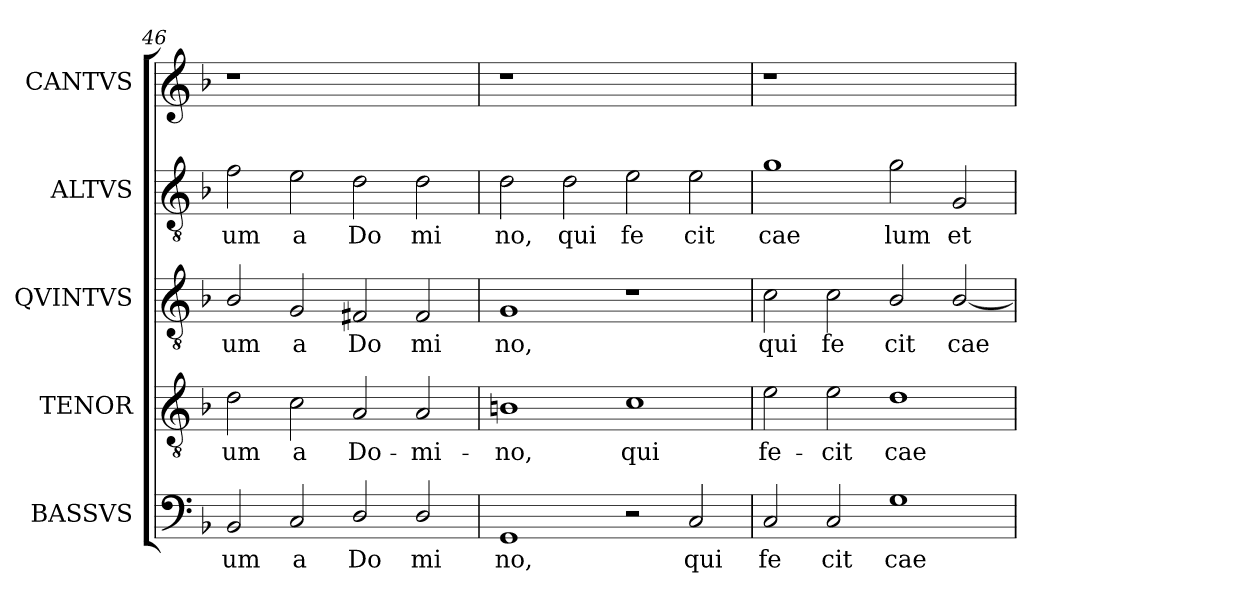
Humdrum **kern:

**kern	**text	**kern	**text	**kern	**text	**kern	**text	**kern
*part5	*part5	*part4	*part4	*part3	*part3	*part2	*part2	*part1
*staff5	*staff5	*staff4	*staff4	*staff3	*staff3	*staff2	*staff2	*staff1
*I"BASSVS	*	*I"TENOR	*	*I"QVINTVS	*	*I"ALTVS	*	*I"CANTVS
*clefF4	*	*clefGv2	*	*clefGv2	*	*clefGv2	*	*clefG2
*ITrd-3c-5	*	*ITrd-3c-5	*	*ITrd-3c-5	*	*ITrd-3c-5	*	*
*k[b-e-]	*	*k[b-e-]	*	*k[b-e-]	*	*k[b-e-]	*	*k[b-]
*B-:	*	*B-:	*	*B-:	*	*B-:	*	*F:
=46	=46	=46	=46	=46	=46	=46	=46	=46
!	!LO:LY:b:cj	!	!LO:LY:b:cj	!	!LO:LY:b:cj	!	!LO:LY:b:cj	!
2E-/	um	2g\	-um	2e-/	um	2b-\	um	1r
!	!LO:LY:b:cj	!	!LO:LY:b:cj	!	!LO:LY:b:cj	!	!LO:LY:b:cj	!
2F/	a	2f\	a	2c/	a	2a\	a	.
!	!LO:LY:b:cj	!	!LO:LY:b:cj	!	!LO:LY:b:cj	!	!LO:LY:b:cj	!
2G/	Do	2d/	Do-	2Bn/	Do	2g\	Do	1ryy
!	!LO:LY:b:cj	!	!LO:LY:b:cj	!	!LO:LY:b:cj	!	!LO:LY:b:cj	!
2G/	mi	2d/	-mi-	2B/	mi	2g\	mi	.
=47	=47	=47	=47	=47	=47	=47	=47	=47
!	!LO:LY:b:cj	!	!LO:LY:b:cj	!	!LO:LY:b:cj	!	!LO:LY:b:cj	!
1C	no,	1en	-no,	1c	no,	2g\	no,	1r
!	!	!	!	!	!	!	!LO:LY:b:cj	!
.	.	.	.	.	.	2g\	qui	.
!	!	!	!LO:LY:b:cj	!	!	!	!LO:LY:b:cj	!
2r	.	1f	qui	1r	.	2a\	fe	1ryy
!	!LO:LY:b:cj	!	!	!	!	!	!LO:LY:b:cj	!
2F/	qui	.	.	.	.	2a\	cit	.
=48	=48	=48	=48	=48	=48	=48	=48	=48
!	!LO:LY:b:cj	!	!LO:LY:b:cj	!	!LO:LY:b:cj	!	!LO:LY:b:cj	!
2F/	fe	2a\	fe-	2f\	qui	1cc	cae	1r
!	!LO:LY:b:cj	!	!LO:LY:b:cj	!	!LO:LY:b:cj	!	!	!
2F/	cit	2a\	-cit	2f\	fe	.	.	.
!	!LO:LY:b:cj	!	!LO:LY:b:cj	!	!LO:LY:b:cj	!	!LO:LY:b:cj	!
1c	cae	1g	cae-	2e-/	cit	2cc\	lum	1ryy
!	!	!	!	!	!LO:LY:b:cj	!	!LO:LY:b:cj	!
.	.	.	.	[<2e-/	cae	2c/	et	.
=	=	=	=	=	=	=	=	=
*-	*-	*-	*-	*-	*-	*-	*-	*-
